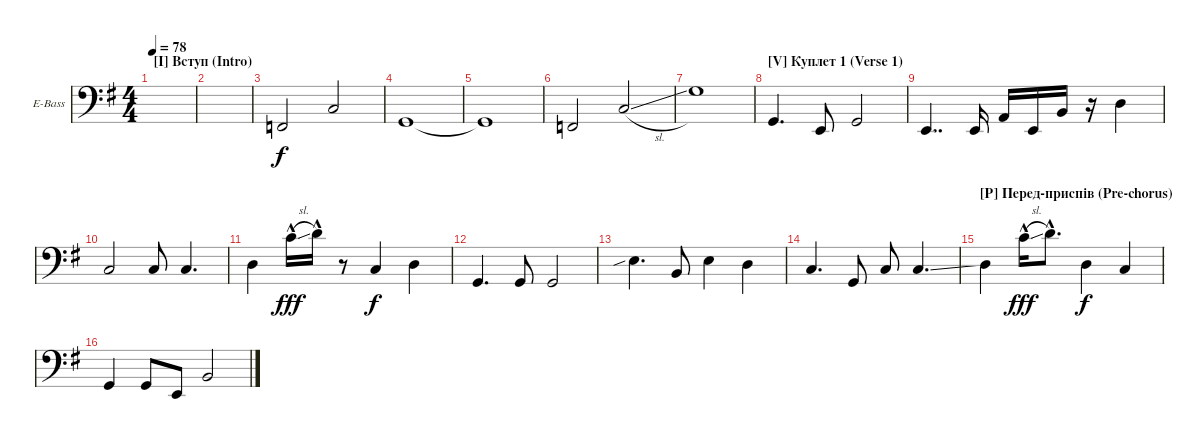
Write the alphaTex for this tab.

\defaultSystemsLayout 4
\bracketExtendMode groupsimilarinstruments
\firstSystemTrackNameOrientation horizontal
\otherSystemsTrackNameOrientation horizontal
\track ("Electric Bass (Pete Agnew)" "E-Bass") {instrument electricbassfinger}
\staff {score}
\tuning (G2 D2 A1 E1)
\ts (4 4)
\section ("I" "Вступ (Intro)")
\tempo 78
\clef f4
\ks eminor
|
|
1.4.2 3.3.2 |
3.4.1 |
3.4{t}.1 |
1.4.2 3.3{sl}.2 |
10.3.1 |
\section ("V" "Куплет 1 (Verse 1)")
3.4.4{d} 0.4.8 3.4.2 |
0.4.4{dd} 0.4.16 0.3.16 0.4.16 2.3.16 r.16 5.3.4 |
3.3.2 3.3.8 3.3.4{d} |
5.3.4 5.1{sl hac}.16{dy fff} 7.1{hac}.16 r.8 3.3.4{dy f} 5.3.4 |
3.4.4{d} 3.4.8 3.4.2 |
7.3{sib}.4{d} 7.4.8 7.3.4 5.3.4 |
3.3.4{d} 3.4.8 3.3.8 3.3{ss}.4{d} |
\section ("P" "Перед-приспів (Pre-chorus)")
5.3.4 10.2{sl hac}.16{dy fff} 12.2{hac}.8{d} 10.4.4{dy f} 8.4.4 |
3.4.4 3.4.8 0.4.8 2.3.2
